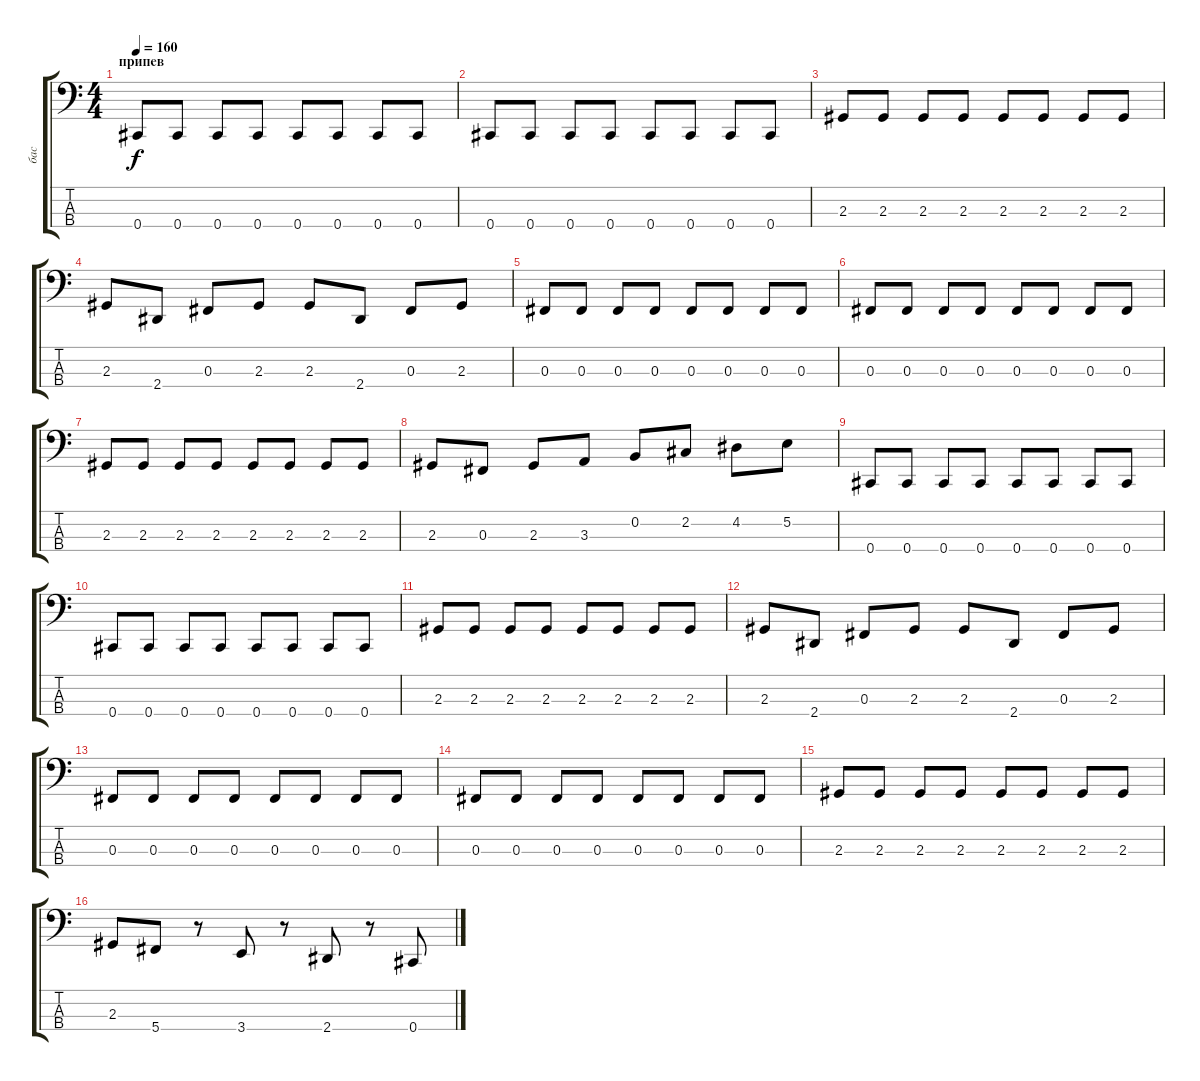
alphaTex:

\track ("бас" "бас") {instrument electricbassfinger}
\staff {score tabs}
\tuning (E2 B1 Gb1 Db1) {hide}
\ts (4 4)
\section ("" "припев")
\tempo 160
\clef f4
\ks c
0.4.8{dy f} 0.4.8 0.4.8 0.4.8 0.4.8 0.4.8 0.4.8 0.4.8 |
0.4.8 0.4.8 0.4.8 0.4.8 0.4.8 0.4.8 0.4.8 0.4.8 |
2.3.8 2.3.8 2.3.8 2.3.8 2.3.8 2.3.8 2.3.8 2.3.8 |
2.3.8 2.4.8 0.3.8 2.3.8 2.3.8 2.4.8 0.3.8 2.3.8 |
0.3.8 0.3.8 0.3.8 0.3.8 0.3.8 0.3.8 0.3.8 0.3.8 |
0.3.8 0.3.8 0.3.8 0.3.8 0.3.8 0.3.8 0.3.8 0.3.8 |
2.3.8 2.3.8 2.3.8 2.3.8 2.3.8 2.3.8 2.3.8 2.3.8 |
2.3.8 0.3.8 2.3.8 3.3.8 0.2.8 2.2.8 4.2.8 5.2.8 |
0.4.8 0.4.8 0.4.8 0.4.8 0.4.8 0.4.8 0.4.8 0.4.8 |
0.4.8 0.4.8 0.4.8 0.4.8 0.4.8 0.4.8 0.4.8 0.4.8 |
2.3.8 2.3.8 2.3.8 2.3.8 2.3.8 2.3.8 2.3.8 2.3.8 |
2.3.8 2.4.8 0.3.8 2.3.8 2.3.8 2.4.8 0.3.8 2.3.8 |
0.3.8 0.3.8 0.3.8 0.3.8 0.3.8 0.3.8 0.3.8 0.3.8 |
0.3.8 0.3.8 0.3.8 0.3.8 0.3.8 0.3.8 0.3.8 0.3.8 |
2.3.8 2.3.8 2.3.8 2.3.8 2.3.8 2.3.8 2.3.8 2.3.8 |
2.3.8 5.4.8 r.8 3.4.8 r.8 2.4.8 r.8 0.4.8
